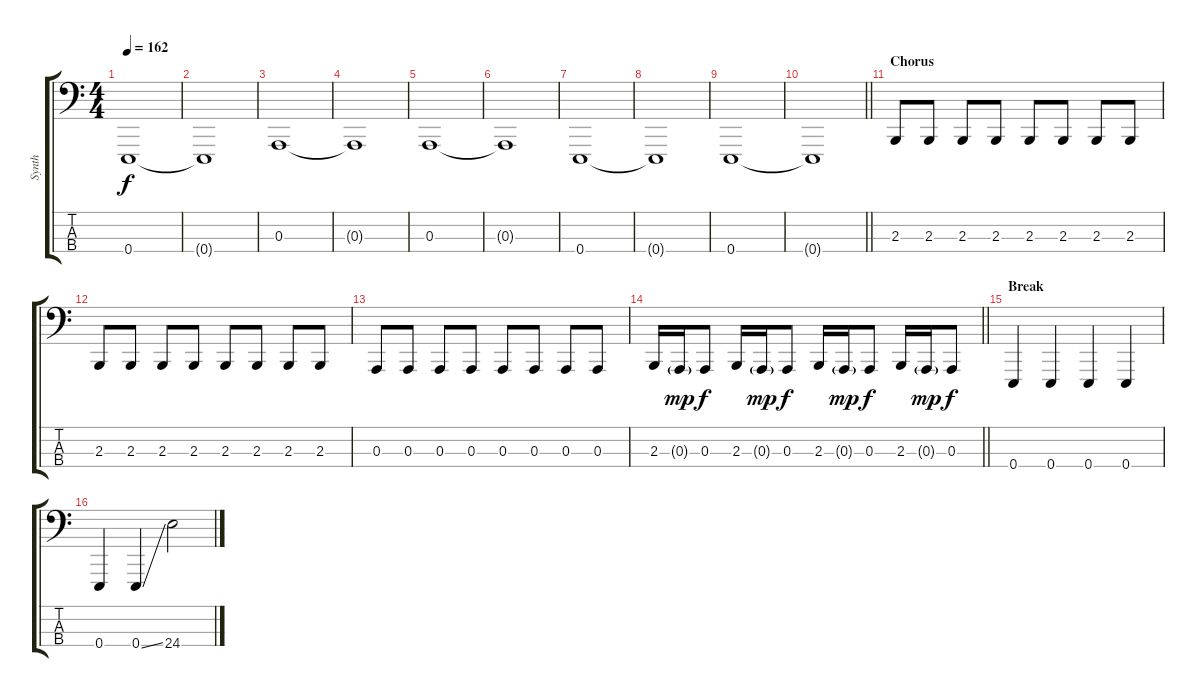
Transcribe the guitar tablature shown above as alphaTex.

\track ("Synth" "Synth") {instrument lead2sawtooth}
\staff {score tabs}
\tuning (G2 D2 A1 E1) {hide}
\ts (4 4)
\tempo 162
\clef f4
\ks c
0.4.1{dy f} |
0.4{t}.1 |
0.3.1 |
0.3{t}.1 |
0.3.1 |
0.3{t}.1 |
0.4.1 |
0.4{t}.1 |
0.4.1 |
\barLineRight lightlight
0.4{t}.1 |
\section ("" "Chorus")
2.3.8 2.3.8 2.3.8 2.3.8 2.3.8 2.3.8 2.3.8 2.3.8 |
2.3.8 2.3.8 2.3.8 2.3.8 2.3.8 2.3.8 2.3.8 2.3.8 |
0.3.8 0.3.8 0.3.8 0.3.8 0.3.8 0.3.8 0.3.8 0.3.8 |
\barLineRight lightlight
2.3.16 0.3{g}.16{dy mp} 0.3.8{dy f} 2.3.16 0.3{g}.16{dy mp} 0.3.8{dy f} 2.3.16 0.3{g}.16{dy mp} 0.3.8{dy f} 2.3.16 0.3{g}.16{dy mp} 0.3.8{dy f} |
\section ("" "Break")
0.4.4 0.4.4 0.4.4 0.4.4 |
0.4.4 0.4{ss}.4 24.4.2
